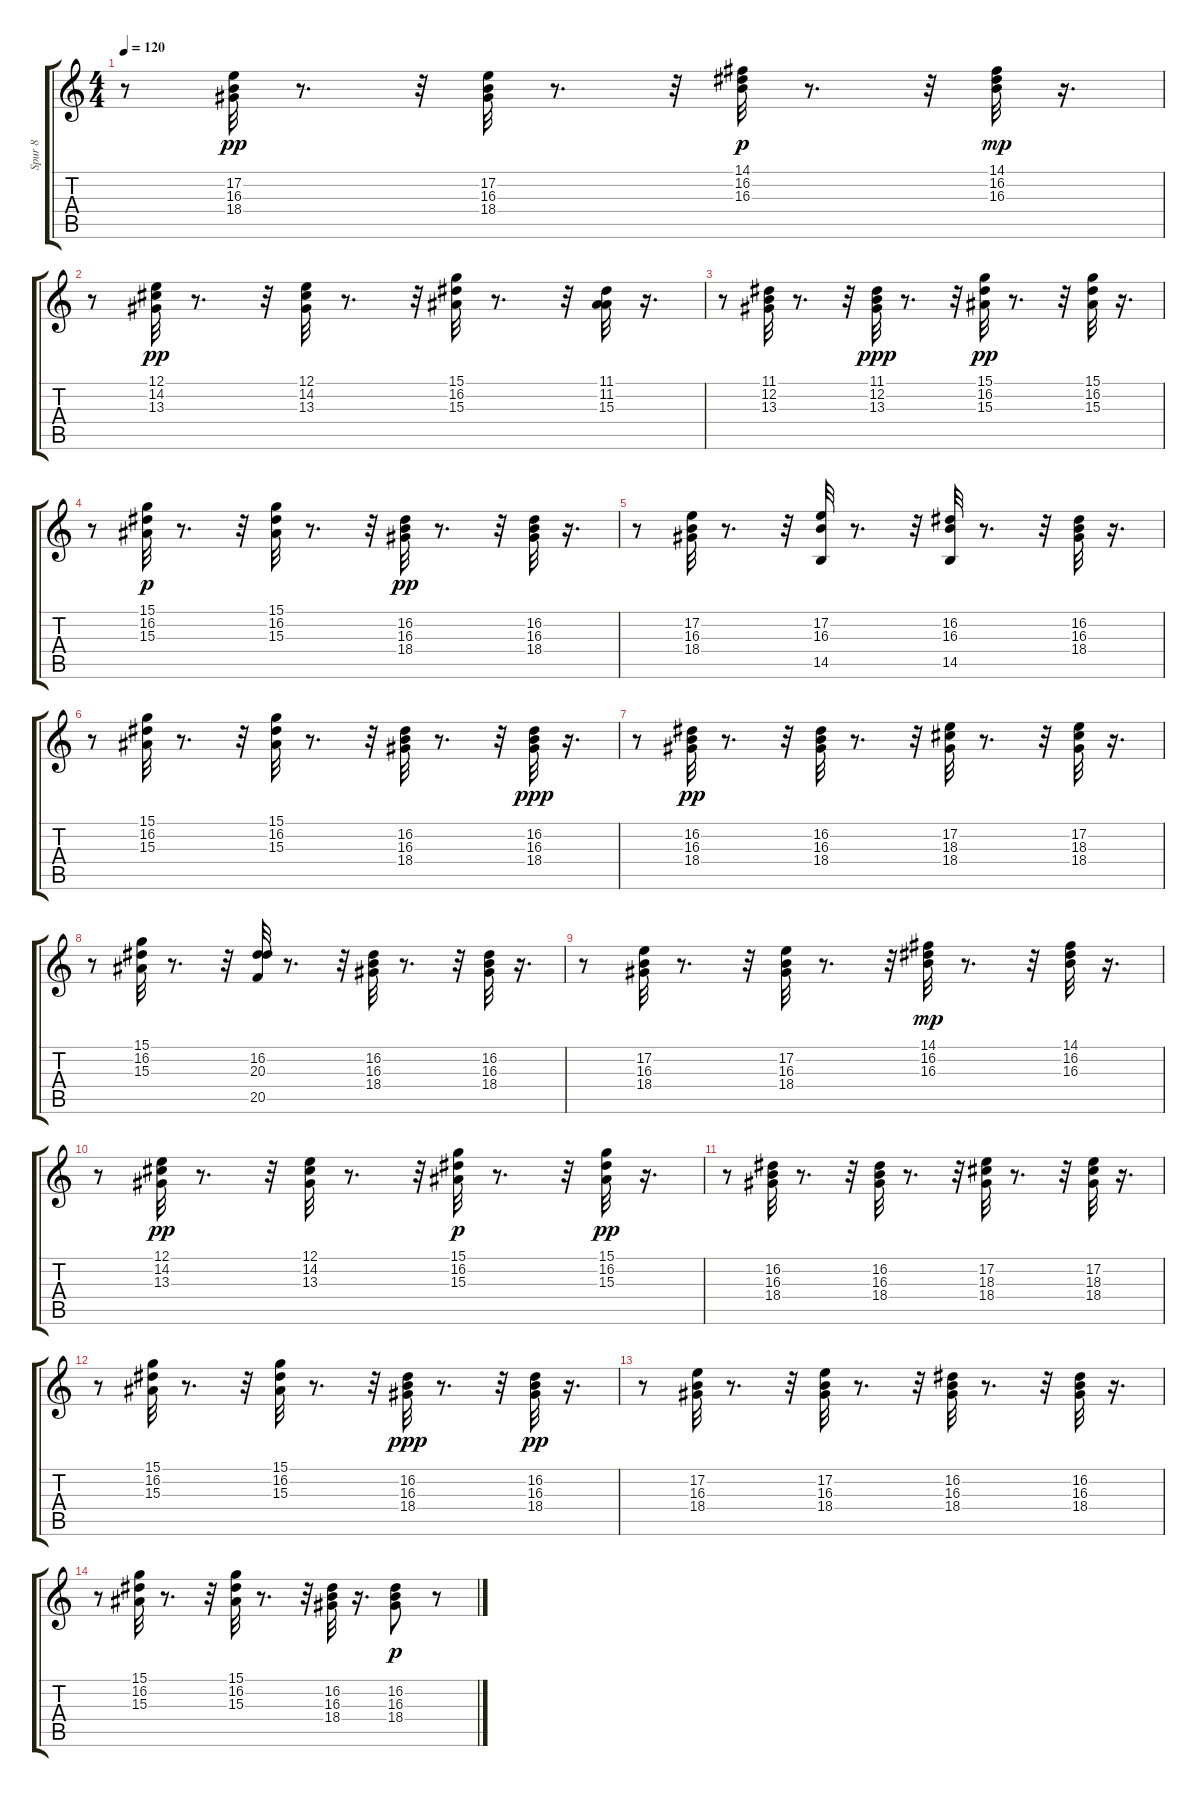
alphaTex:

\track ("Spur 8" "Spur 8") {instrument xylophone}
\staff {score tabs}
\tuning (E4 B3 G3 D3 A2 E2) {hide}
\ts (4 4)
\tempo 120
\clef g2
\ks c
r.8{dy pp} (17.2 16.3 18.4).32 r.8{d} r.32 (17.2 16.3 18.4).32 r.8{d} r.32 (14.1 16.2 16.3).32{dy p} r.8{d} r.32 (14.1 16.2 16.3).32{dy mp} r.16{d} |
r.8 (12.1 14.2 13.3).32{dy pp} r.8{d} r.32 (12.1 14.2 13.3).32 r.8{d} r.32 (15.1 16.2 15.3).32 r.8{d} r.32 (11.1 11.2 15.3).32 r.16{d} |
r.8 (11.1 12.2 13.3).32 r.8{d} r.32 (11.1 12.2 13.3).32{dy ppp} r.8{d} r.32 (15.1 16.2 15.3).32{dy pp} r.8{d} r.32 (15.1 16.2 15.3).32 r.16{d} |
r.8 (15.1 16.2 15.3).32{dy p} r.8{d} r.32 (15.1 16.2 15.3).32 r.8{d} r.32 (16.2 16.3 18.4).32{dy pp} r.8{d} r.32 (16.2 16.3 18.4).32 r.16{d} |
r.8 (17.2 16.3 18.4).32 r.8{d} r.32 (17.2 16.3 14.5).32 r.8{d} r.32 (16.2 16.3 14.5).32 r.8{d} r.32 (16.2 16.3 18.4).32 r.16{d} |
r.8 (15.1 16.2 15.3).32 r.8{d} r.32 (15.1 16.2 15.3).32 r.8{d} r.32 (16.2 16.3 18.4).32 r.8{d} r.32 (16.2 16.3 18.4).32{dy ppp} r.16{d} |
r.8 (16.2 16.3 18.4).32{dy pp} r.8{d} r.32 (16.2 16.3 18.4).32 r.8{d} r.32 (17.2 18.3 18.4).32 r.8{d} r.32 (17.2 18.3 18.4).32 r.16{d} |
r.8 (15.1 16.2 15.3).32 r.8{d} r.32 (16.2 20.3 20.5).32 r.8{d} r.32 (16.2 16.3 18.4).32 r.8{d} r.32 (16.2 16.3 18.4).32 r.16{d} |
r.8 (17.2 16.3 18.4).32 r.8{d} r.32 (17.2 16.3 18.4).32 r.8{d} r.32 (14.1 16.2 16.3).32{dy mp} r.8{d} r.32 (14.1 16.2 16.3).32 r.16{d} |
r.8 (12.1 14.2 13.3).32{dy pp} r.8{d} r.32 (12.1 14.2 13.3).32 r.8{d} r.32 (15.1 16.2 15.3).32{dy p} r.8{d} r.32 (15.1 16.2 15.3).32{dy pp} r.16{d} |
r.8 (16.2 16.3 18.4).32 r.8{d} r.32 (16.2 16.3 18.4).32 r.8{d} r.32 (17.2 18.3 18.4).32 r.8{d} r.32 (17.2 18.3 18.4).32 r.16{d} |
r.8 (15.1 16.2 15.3).32 r.8{d} r.32 (15.1 16.2 15.3).32 r.8{d} r.32 (16.2 16.3 18.4).32{dy ppp} r.8{d} r.32 (16.2 16.3 18.4).32{dy pp} r.16{d} |
r.8 (17.2 16.3 18.4).32 r.8{d} r.32 (17.2 16.3 18.4).32 r.8{d} r.32 (16.2 16.3 18.4).32 r.8{d} r.32 (16.2 16.3 18.4).32 r.16{d} |
r.8 (15.1 16.2 15.3).32 r.8{d} r.32 (15.1 16.2 15.3).32 r.8{d} r.32 (16.2 16.3 18.4).32 r.16{d} (16.2 16.3 18.4).8{dy p} r.8
